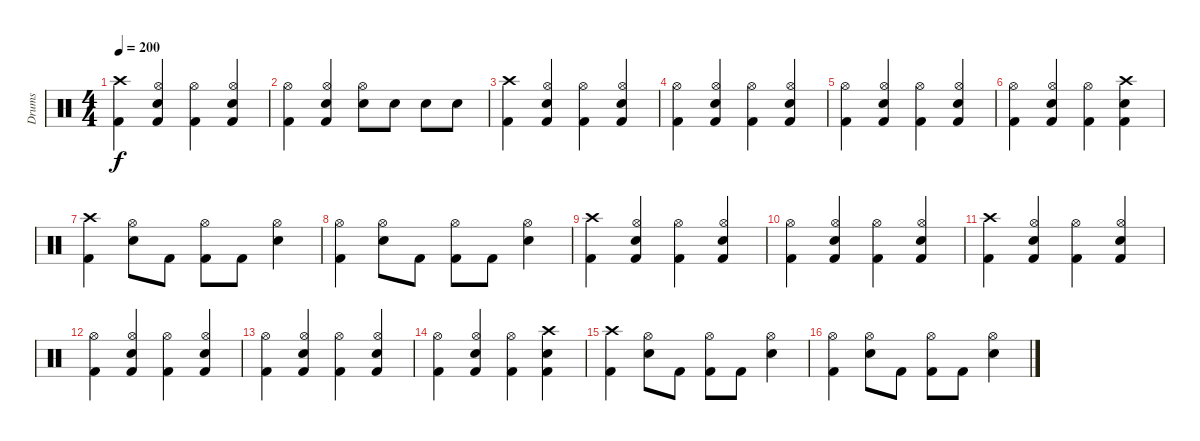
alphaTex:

\track ("Drums" "Drums") {instrument percussion}
\staff {score}
\articulation defaults
\ts (4 4)
\tempo 200
\clef neutral
\ks c
("Crash high (hit)" "Kick (hit) 2").4{dy f} ("Hi-Hat (open)" "Electric Snare (hit)" "Kick (hit) 2").4 ("Hi-Hat (open)" "Kick (hit) 2").4 ("Hi-Hat (open)" "Electric Snare (hit)" "Kick (hit) 2").4 |
("Hi-Hat (open)" "Kick (hit) 2").4 ("Hi-Hat (open)" "Electric Snare (hit)" "Kick (hit) 2").4 ("Hi-Hat (open)" "Electric Snare (hit)").8 "Electric Snare (hit)".8 "Electric Snare (hit)".8 "Electric Snare (hit)".8 |
("Crash high (hit)" "Kick (hit) 2").4 ("Hi-Hat (open)" "Electric Snare (hit)" "Kick (hit) 2").4 ("Hi-Hat (open)" "Kick (hit) 2").4 ("Hi-Hat (open)" "Electric Snare (hit)" "Kick (hit) 2").4 |
("Hi-Hat (open)" "Kick (hit) 2").4 ("Hi-Hat (open)" "Electric Snare (hit)" "Kick (hit) 2").4 ("Hi-Hat (open)" "Kick (hit) 2").4 ("Hi-Hat (open)" "Electric Snare (hit)" "Kick (hit) 2").4 |
("Hi-Hat (open)" "Kick (hit) 2").4 ("Hi-Hat (open)" "Electric Snare (hit)" "Kick (hit) 2").4 ("Hi-Hat (open)" "Kick (hit) 2").4 ("Hi-Hat (open)" "Electric Snare (hit)" "Kick (hit) 2").4 |
("Hi-Hat (open)" "Kick (hit) 2").4 ("Hi-Hat (open)" "Electric Snare (hit)" "Kick (hit) 2").4 ("Hi-Hat (open)" "Kick (hit) 2").4 ("Crash high (hit)" "Electric Snare (hit)" "Kick (hit) 2").4 |
("Crash high (hit)" "Kick (hit) 2").4 ("Hi-Hat (open)" "Electric Snare (hit)").8 "Kick (hit) 2".8 ("Hi-Hat (open)" "Kick (hit) 2").8 "Kick (hit) 2".8 ("Hi-Hat (open)" "Electric Snare (hit)").4 |
("Hi-Hat (open)" "Kick (hit) 2").4 ("Hi-Hat (open)" "Electric Snare (hit)").8 "Kick (hit) 2".8 ("Hi-Hat (open)" "Kick (hit) 2").8 "Kick (hit) 2".8 ("Hi-Hat (open)" "Electric Snare (hit)").4 |
("Crash high (hit)" "Kick (hit) 2").4 ("Hi-Hat (open)" "Electric Snare (hit)" "Kick (hit) 2").4 ("Hi-Hat (open)" "Kick (hit) 2").4 ("Hi-Hat (open)" "Electric Snare (hit)" "Kick (hit) 2").4 |
("Hi-Hat (open)" "Kick (hit) 2").4 ("Hi-Hat (open)" "Electric Snare (hit)" "Kick (hit) 2").4 ("Hi-Hat (open)" "Kick (hit) 2").4 ("Hi-Hat (open)" "Electric Snare (hit)" "Kick (hit) 2").4 |
("Crash high (hit)" "Kick (hit) 2").4 ("Hi-Hat (open)" "Electric Snare (hit)" "Kick (hit) 2").4 ("Hi-Hat (open)" "Kick (hit) 2").4 ("Hi-Hat (open)" "Electric Snare (hit)" "Kick (hit) 2").4 |
("Hi-Hat (open)" "Kick (hit) 2").4 ("Hi-Hat (open)" "Electric Snare (hit)" "Kick (hit) 2").4 ("Hi-Hat (open)" "Kick (hit) 2").4 ("Hi-Hat (open)" "Electric Snare (hit)" "Kick (hit) 2").4 |
("Hi-Hat (open)" "Kick (hit) 2").4 ("Hi-Hat (open)" "Electric Snare (hit)" "Kick (hit) 2").4 ("Hi-Hat (open)" "Kick (hit) 2").4 ("Hi-Hat (open)" "Electric Snare (hit)" "Kick (hit) 2").4 |
("Hi-Hat (open)" "Kick (hit) 2").4 ("Hi-Hat (open)" "Electric Snare (hit)" "Kick (hit) 2").4 ("Hi-Hat (open)" "Kick (hit) 2").4 ("Crash high (hit)" "Electric Snare (hit)" "Kick (hit) 2").4 |
("Crash high (hit)" "Kick (hit) 2").4 ("Hi-Hat (open)" "Electric Snare (hit)").8 "Kick (hit) 2".8 ("Hi-Hat (open)" "Kick (hit) 2").8 "Kick (hit) 2".8 ("Hi-Hat (open)" "Electric Snare (hit)").4 |
("Hi-Hat (open)" "Kick (hit) 2").4 ("Hi-Hat (open)" "Electric Snare (hit)").8 "Kick (hit) 2".8 ("Hi-Hat (open)" "Kick (hit) 2").8 "Kick (hit) 2".8 ("Hi-Hat (open)" "Electric Snare (hit)").4
